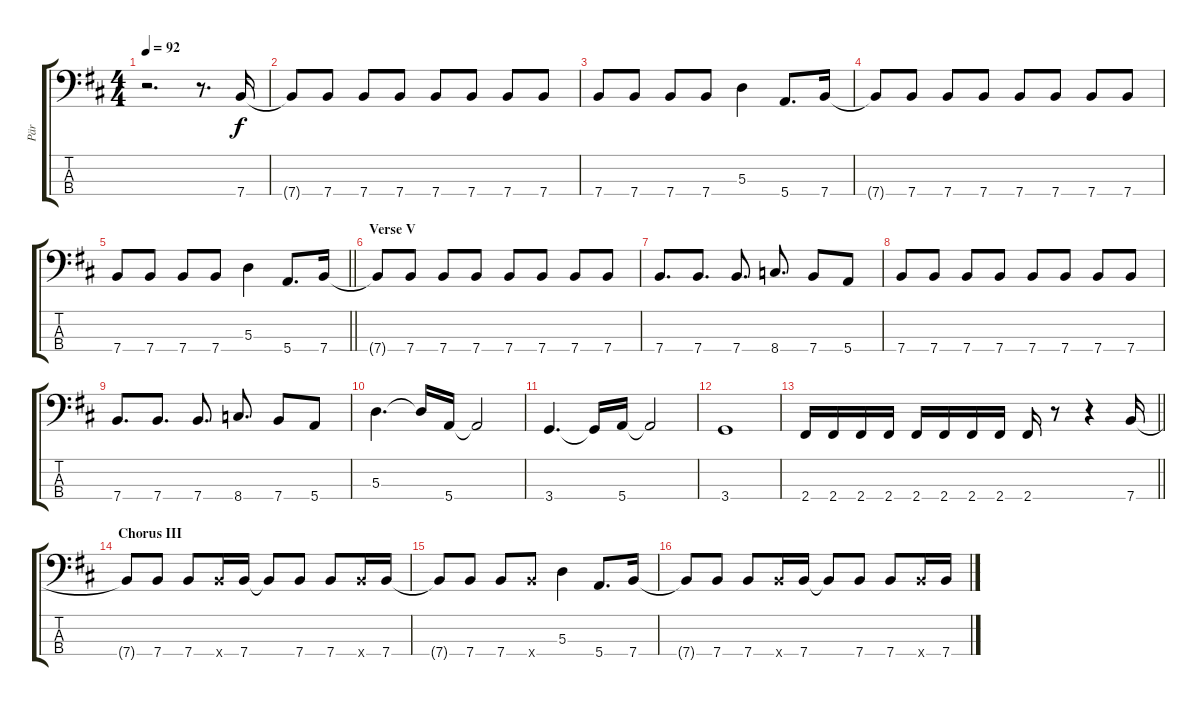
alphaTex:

\track ("Pär" "Pär") {instrument electricbassfinger}
\staff {score tabs}
\tuning (G2 D2 A1 E1) {hide}
\ts (4 4)
\tempo 92
\clef f4
\ks bminor
r.2{d dy f} r.8{d} 7.4.16 |
7.4{t}.8 7.4.8 7.4.8 7.4.8 7.4.8 7.4.8 7.4.8 7.4.8 |
7.4.8 7.4.8 7.4.8 7.4.8 5.3.4 5.4.8{d} 7.4.16 |
7.4{t}.8 7.4.8 7.4.8 7.4.8 7.4.8 7.4.8 7.4.8 7.4.8 |
\barLineRight lightlight
7.4.8 7.4.8 7.4.8 7.4.8 5.3.4 5.4.8{d} 7.4.16 |
\section ("" "Verse V")
7.4{t}.8 7.4.8 7.4.8 7.4.8 7.4.8 7.4.8 7.4.8 7.4.8 |
7.4.8{d} 7.4.8{d} 7.4.8{d} 8.4.8{d} 7.4.8 5.4.8 |
7.4.8 7.4.8 7.4.8 7.4.8 7.4.8 7.4.8 7.4.8 7.4.8 |
7.4.8{d} 7.4.8{d} 7.4.8{d} 8.4.8{d} 7.4.8 5.4.8 |
5.3.4{d} 5.3{t}.16 5.4.16 5.4{t}.2 |
3.4.4{d} 3.4{t}.16 5.4.16 5.4{t}.2 |
3.4.1 |
\barLineRight lightlight
2.4.16 2.4.16 2.4.16 2.4.16 2.4.16 2.4.16 2.4.16 2.4.16 2.4.16 r.8 r.4 7.4.16 |
\section ("" "Chorus III")
7.4{t}.8 7.4.8 7.4.8 7.4{x}.16 7.4.16 7.4{t}.8 7.4.8 7.4.8 7.4{x}.16 7.4.16 |
7.4{t}.8 7.4.8 7.4.8 7.4{x}.8 5.3.4 5.4.8{d} 7.4.16 |
7.4{t}.8 7.4.8 7.4.8 7.4{x}.16 7.4.16 7.4{t}.8 7.4.8 7.4.8 7.4{x}.16 7.4.16
